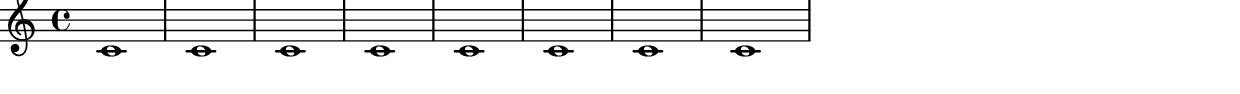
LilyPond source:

%% Generated by lilypond-book.py
%% Options: [exampleindent=10.16\mm,indent=0\mm,line-width=160\mm]
\include "lilypond-book-preamble.ly"


% ****************************************************************
% Start cut-&-pastable-section
% ****************************************************************



\paper {
  indent = 0\mm
  line-width = 160\mm
  % offset the left padding, also add 1mm as lilypond creates cropped
  % images with a little space on the right
  line-width = #(- line-width (* mm  3.000000) (* mm 1))
}

\layout {
  
}





% ****************************************************************
% ly snippet:
% ****************************************************************
\sourcefilename "/home/gub/NewGub/gub/target/linux-x86/src/lilypond-git.sv.gnu.org--lilypond.git-release-unstable/input/regression/fret-diagrams-fingering.ly"
\sourcefileline 0
\version "2.19.8"

\header {
  texidoc="
Finger labels can be added, either in dots or below strings.
Dot color can be changed globally or on a per-dot basis,
and fingering label font size can be adjusted.

"
}

\layout { ragged-right = ##t }

<<
  \chords {
    c1 |
    c1 |
    c1 |
    c1 |
    c1 |
    c1 |
    c1 |
    c1
  }

  \new Voice {
    \textLengthOn
     %% C major for guitar,  verbose style
    \override TextScript.fret-diagram-details.finger-code = #'below-string
    c'1 ^\markup {
            \fret-diagram-verbose #'((mute 6)
                                     (place-fret 5 3 1)
                                     (place-fret 4 5 2)
                                     (place-fret 3 5 3)
                                     (place-fret 2 5 4)
                                     (place-fret 1 3 1)
                                     (barre 5 1 3))}

     %% C major for guitar,  verbose style
    \override TextScript.fret-diagram-details.string-label-font-mag = #0.4
    c'1 ^\markup {
            \fret-diagram-verbose #'((mute 6)
                                     (place-fret 5 3 1)
                                     (place-fret 4 5 2)
                                     (place-fret 3 5 3)
                                     (place-fret 2 5 4)
                                     (place-fret 1 3 1)
                                     (barre 5 1 3))}

     %% C major for guitar, verbose style
    \override TextScript.fret-diagram-details.finger-code = #'in-dot
    c' ^\markup {
            \fret-diagram-verbose #'((mute 6)
                                     (place-fret 5 3 1)
                                     (place-fret 4 5 2)
                                     (place-fret 3 5 3)
                                     (place-fret 2 5 4)
                                     (place-fret 1 3 1)
                                     (barre 5 1 3))}

     %% C major for guitar, verbose style
    \once \override TextScript.fret-diagram-details.dot-color = #'white
    c' ^\markup {
            \fret-diagram-verbose #'((mute 6)
                                     (place-fret 5 3 1)
                                     (place-fret 4 5 2)
                                     (place-fret 3 5 3)
                                     (place-fret 2 5 4)
                                     (place-fret 1 3 1)
                                     (barre 5 1 3))}

     %% C major for guitar,  verbose style
    \once \override TextScript.fret-diagram-details.dot-label-font-mag = #0.75
    c'1 ^\markup {
            \fret-diagram-verbose #'((mute 6)
                                     (place-fret 5 3 1)
                                     (place-fret 4 5 2)
                                     (place-fret 3 5 3)
                                     (place-fret 2 5 4)
                                     (place-fret 1 3 1)
                                     (barre 5 1 3))}
     %% C major for guitar, verbose style
     %% dot color inversion, white on black
    \once \override TextScript.fret-diagram-details.dot-color = #'black
    c' ^\markup {
            \fret-diagram-verbose #'((mute 6)
                                     (place-fret 5 3 1 inverted)
                                     (place-fret 4 5 2)
                                     (place-fret 3 5 3 inverted)
                                     (place-fret 2 5 4)
                                     (place-fret 1 3 1)
                                     (barre 5 1 3))}
     %% C major for guitar, verbose style
     %% dot color inversion, black on white
    \once \override TextScript.fret-diagram-details.dot-color = #'white
    c' ^\markup {
            \fret-diagram-verbose #'((mute 6)
                                     (place-fret 5 3 1 inverted)
                                     (place-fret 4 5 2)
                                     (place-fret 3 5 3 inverted)
                                     (place-fret 2 5 4)
                                     (place-fret 1 3 1)
                                     (barre 5 1 3))}
     %% C major for guitar, verbose style
     %% dot color inversion, global setting and per-dot
    \once \override TextScript.fret-diagram-details.dot-color = #'grey
    \once \override TextScript.size = #1.4
    c' ^\markup {
            \fret-diagram-verbose #'((mute 6)
                                     (place-fret 5 3 1 inverted)
                                     (place-fret 4 5 2 red)
                                     (place-fret 3 5 3 inverted)
                                     (place-fret 2 5 4 red inverted)
                                     (place-fret 1 3 1)
                                     (barre 5 1 3))}
 }
>>



% ****************************************************************
% end ly snippet
% ****************************************************************
